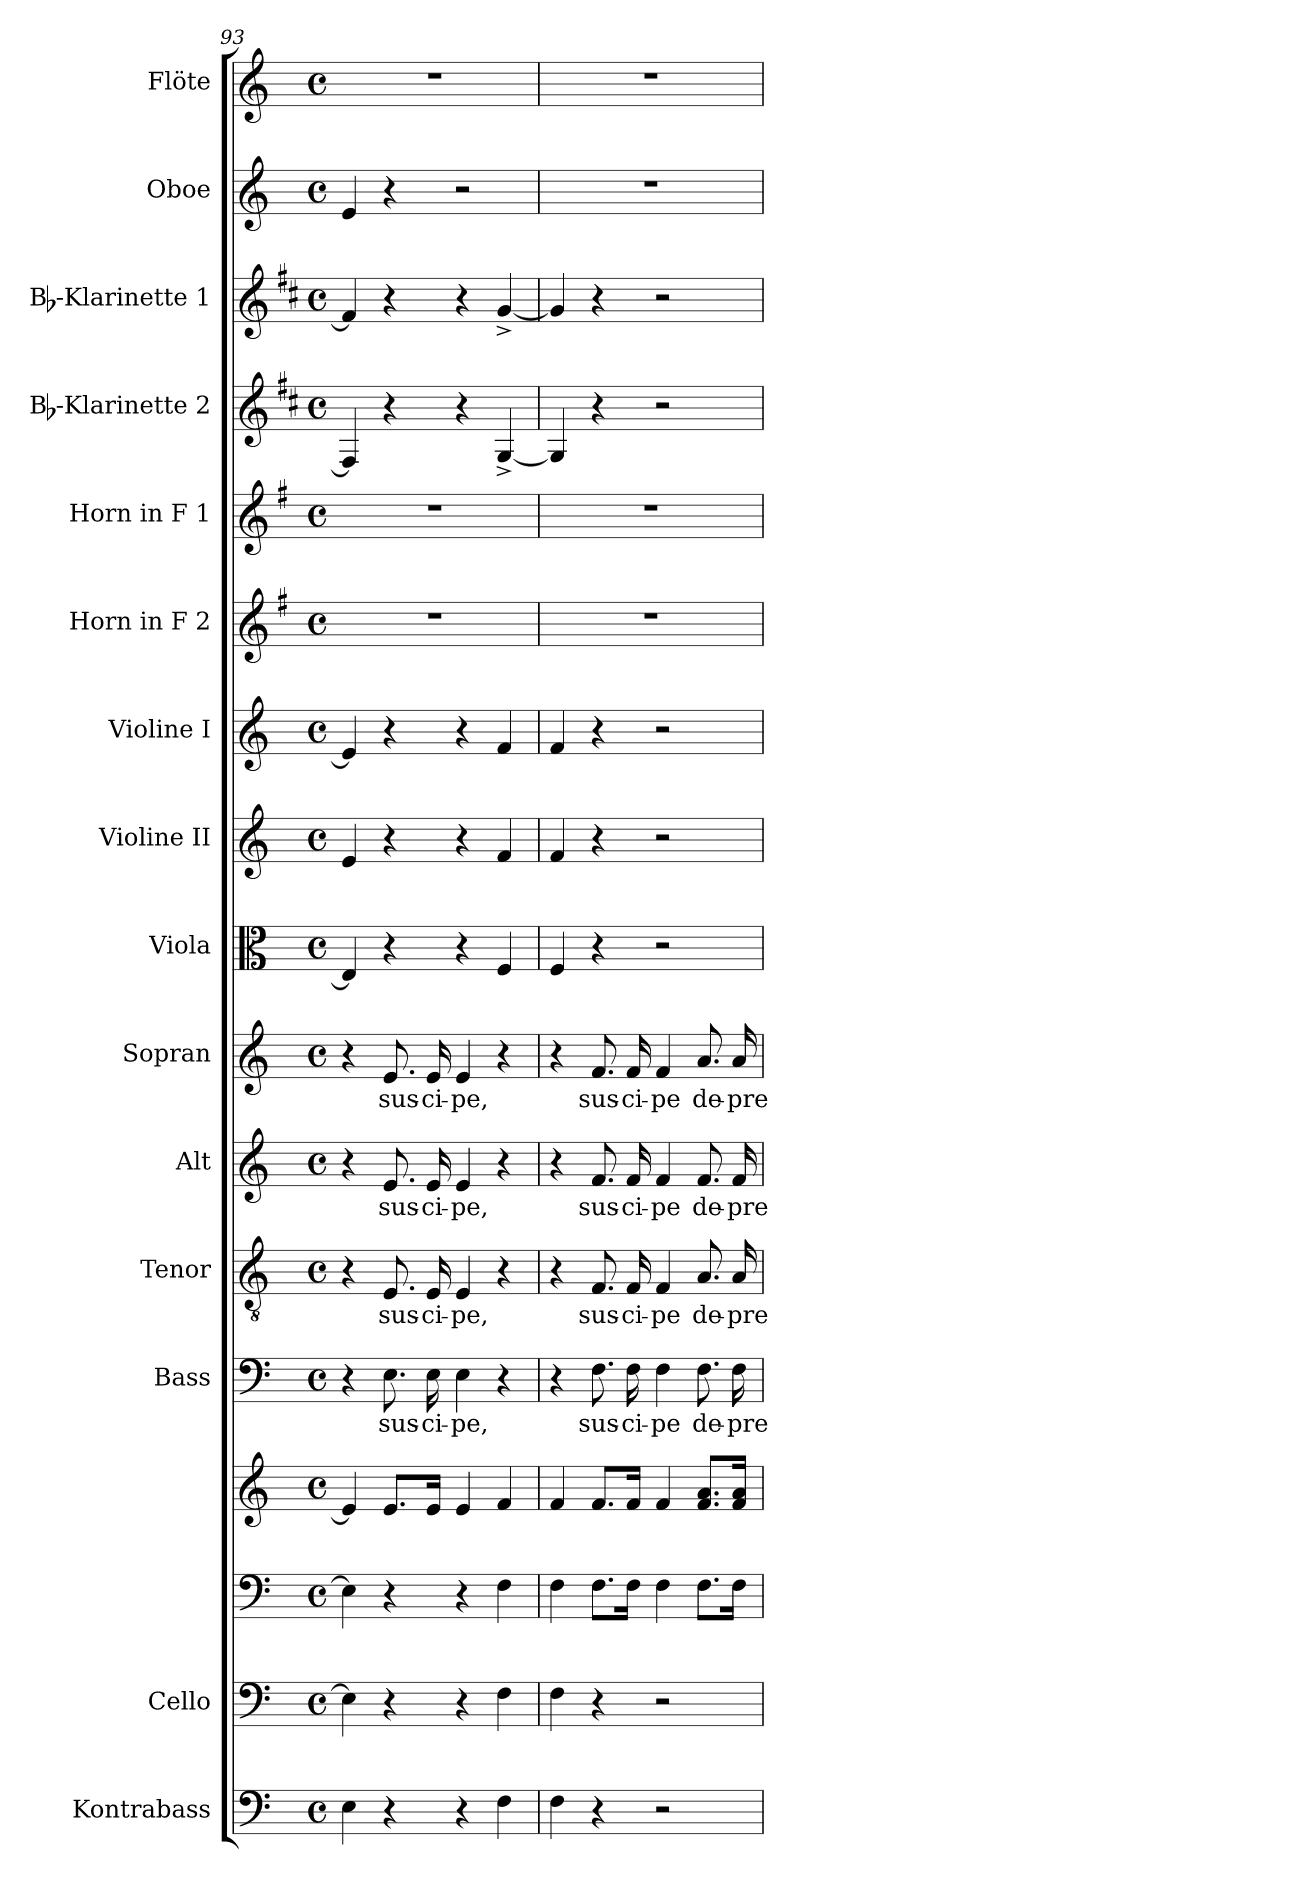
**kern	**kern	**kern	**kern	**kern	**text	**kern	**text	**kern	**text	**kern	**text	**kern	**kern	**kern	**kern	**kern	**kern	**kern	**kern	**kern
*part16	*part15	*part14	*part14	*part13	*part13	*part12	*part12	*part11	*part11	*part10	*part10	*part9	*part8	*part7	*part6	*part5	*part4	*part3	*part2	*part1
*staff17	*staff16	*staff15	*staff14	*staff13	*staff13	*staff12	*staff12	*staff11	*staff11	*staff10	*staff10	*staff9	*staff8	*staff7	*staff6	*staff5	*staff4	*staff3	*staff2	*staff1
*I"Kontrabass	*I"Cello	*	*	*I"Bass	*	*I"Tenor	*	*I"Alt	*	*I"Sopran	*	*I"Viola	*I"Violine II	*I"Violine I	*I"Horn in F 2	*I"Horn in F 1	*I"Bb-Klarinette 2	*I"Bb-Klarinette 1	*I"Oboe	*I"Flöte
*I'Kb.	*	*	*	*I'B.	*	*I'T.	*	*I'A.	*	*I'S.	*	*I'Vla.	*I'Vl. II	*I'Vl. I	*	*	*I'Bb Kl. 2	*I'Bb Kl. 1	*I'Ob.	*I'Fl.
*clefF4	*clefF4	*clefF4	*clefG2	*clefF4	*	*clefGv2	*	*clefG2	*	*clefG2	*	*clefC3	*clefG2	*clefG2	*clefG2	*clefG2	*clefG2	*clefG2	*clefG2	*clefG2
*ITrd7c12	*	*	*	*	*	*	*	*	*	*	*	*	*	*	*ITrd4c7	*ITrd4c7	*ITrd1c2	*ITrd1c2	*	*
*k[]	*k[]	*k[]	*k[]	*k[]	*	*k[]	*	*k[]	*	*k[]	*	*k[]	*k[]	*k[]	*k[]	*k[]	*k[]	*k[]	*k[]	*k[]
*C:	*C:	*C:	*C:	*C:	*	*C:	*	*C:	*	*C:	*	*C:	*C:	*C:	*C:	*C:	*C:	*C:	*C:	*C:
*M4/4	*M4/4	*M4/4	*M4/4	*M4/4	*	*M4/4	*	*M4/4	*	*M4/4	*	*M4/4	*M4/4	*M4/4	*M4/4	*M4/4	*M4/4	*M4/4	*M4/4	*M4/4
*met(c)	*met(c)	*met(c)	*met(c)	*met(c)	*	*met(c)	*	*met(c)	*	*met(c)	*	*met(c)	*met(c)	*met(c)	*met(c)	*met(c)	*met(c)	*met(c)	*met(c)	*met(c)
=93	=93	=93	=93	=93	=93	=93	=93	=93	=93	=93	=93	=93	=93	=93	=93	=93	=93	=93	=93	=93
4EE\	4E\]	4E\]	4e/]	4r	.	4r	.	4r	.	4r	.	4E/]	4e/	4e/]	1r	1r	4E/]	4e/]	4e/	1r
!	!	!	!	!	!LO:LY:b	!	!LO:LY:b	!	!LO:LY:b	!	!LO:LY:b	!	!	!	!	!	!	!	!	!
4r	4r	4r	8.e/L	8.E\	sus-	8.E/	sus-	8.e/	sus-	8.e/	sus-	4r	4r	4r	.	.	4r	4r	4r	.
!	!	!	!	!	!LO:LY:b	!	!LO:LY:b	!	!LO:LY:b	!	!LO:LY:b	!	!	!	!	!	!	!	!	!
.	.	.	16e/Jk	16E\	-ci-	16E/	-ci-	16e/	-ci-	16e/	-ci-	.	.	.	.	.	.	.	.	.
!	!	!	!	!	!LO:LY:b	!	!LO:LY:b	!	!LO:LY:b	!	!LO:LY:b	!	!	!	!	!	!	!	!	!
4r	4r	4r	4e/	4E\	-pe,	4E/	-pe,	4e/	-pe,	4e/	-pe,	4r	4r	4r	.	.	4r	4r	2r	.
4FF\	4F\	4F\	4f/	4r	.	4r	.	4r	.	4r	.	4F/	4f/	4f/	.	.	[4F^</	[4f^</	.	.
=94	=94	=94	=94	=94	=94	=94	=94	=94	=94	=94	=94	=94	=94	=94	=94	=94	=94	=94	=94	=94
4FF\	4F\	4F\	4f/	4r	.	4r	.	4r	.	4r	.	4F/	4f/	4f/	1r	1r	4F/]	4f/]	1r	1r
!	!	!	!	!	!LO:LY:b	!	!LO:LY:b	!	!LO:LY:b	!	!LO:LY:b	!	!	!	!	!	!	!	!	!
4r	4r	8.F\L	8.f/L	8.F\	sus-	8.F/	sus-	8.f/	sus-	8.f/	sus-	4r	4r	4r	.	.	4r	4r	.	.
!	!	!	!	!	!LO:LY:b	!	!LO:LY:b	!	!LO:LY:b	!	!LO:LY:b	!	!	!	!	!	!	!	!	!
.	.	16F\Jk	16f/Jk	16F\	-ci-	16F/	-ci-	16f/	-ci-	16f/	-ci-	.	.	.	.	.	.	.	.	.
!	!	!	!	!	!LO:LY:b	!	!LO:LY:b	!	!LO:LY:b	!	!LO:LY:b	!	!	!	!	!	!	!	!	!
2r	2r	4F\	4f/	4F\	-pe	4F/	-pe	4f/	-pe	4f/	-pe	2r	2r	2r	.	.	2r	2r	.	.
!	!	!	!	!	!LO:LY:b	!	!LO:LY:b	!	!LO:LY:b	!	!LO:LY:b	!	!	!	!	!	!	!	!	!
.	.	8.F\L	8.f/ 8.a/L	8.F\	de-	8.A/	de-	8.f/	de-	8.a/	de-	.	.	.	.	.	.	.	.	.
!	!	!	!	!	!LO:LY:b	!	!LO:LY:b	!	!LO:LY:b	!	!LO:LY:b	!	!	!	!	!	!	!	!	!
.	.	16F\Jk	16f/ 16a/Jk	16F\	-pre-	16A/	-pre-	16f/	-pre-	16a/	-pre-	.	.	.	.	.	.	.	.	.
=	=	=	=	=	=	=	=	=	=	=	=	=	=	=	=	=	=	=	=	=
*-	*-	*-	*-	*-	*-	*-	*-	*-	*-	*-	*-	*-	*-	*-	*-	*-	*-	*-	*-	*-
